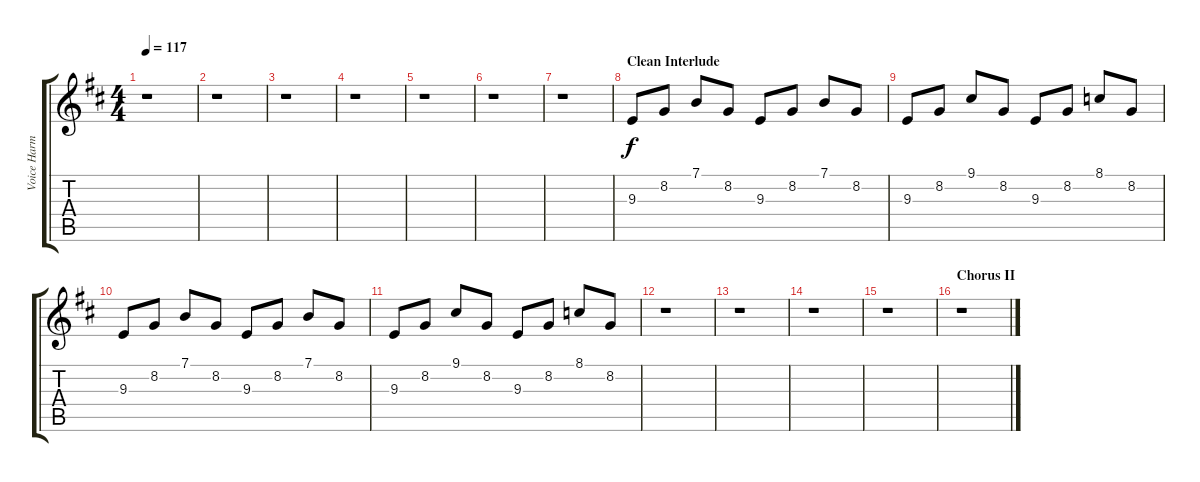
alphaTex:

\track ("Voice Harmony" "Voice Harm") {instrument synthvoice}
\staff {score tabs}
\tuning (E4 B3 G3 D3 A2 E2) {hide}
\ts (4 4)
\tempo 117
\clef g2
\ks d
r.1{dy f} |
r.1 |
r.1 |
r.1 |
r.1 |
r.1 |
r.1 |
\section ("" "Clean Interlude")
9.3.8{volume 6 balance 7 instrument clavinet} 8.2.8 7.1.8 8.2.8 9.3.8 8.2.8 7.1.8 8.2.8 |
9.3.8 8.2.8 9.1.8 8.2.8 9.3.8 8.2.8 8.1.8 8.2.8 |
9.3.8 8.2.8 7.1.8 8.2.8 9.3.8 8.2.8 7.1.8 8.2.8 |
9.3.8 8.2.8 9.1.8 8.2.8 9.3.8 8.2.8 8.1.8 8.2.8 |
r.1{volume 10 balance 9 instrument synthvoice} |
r.1 |
r.1 |
r.1 |
\section ("" "Chorus II")
r.1
